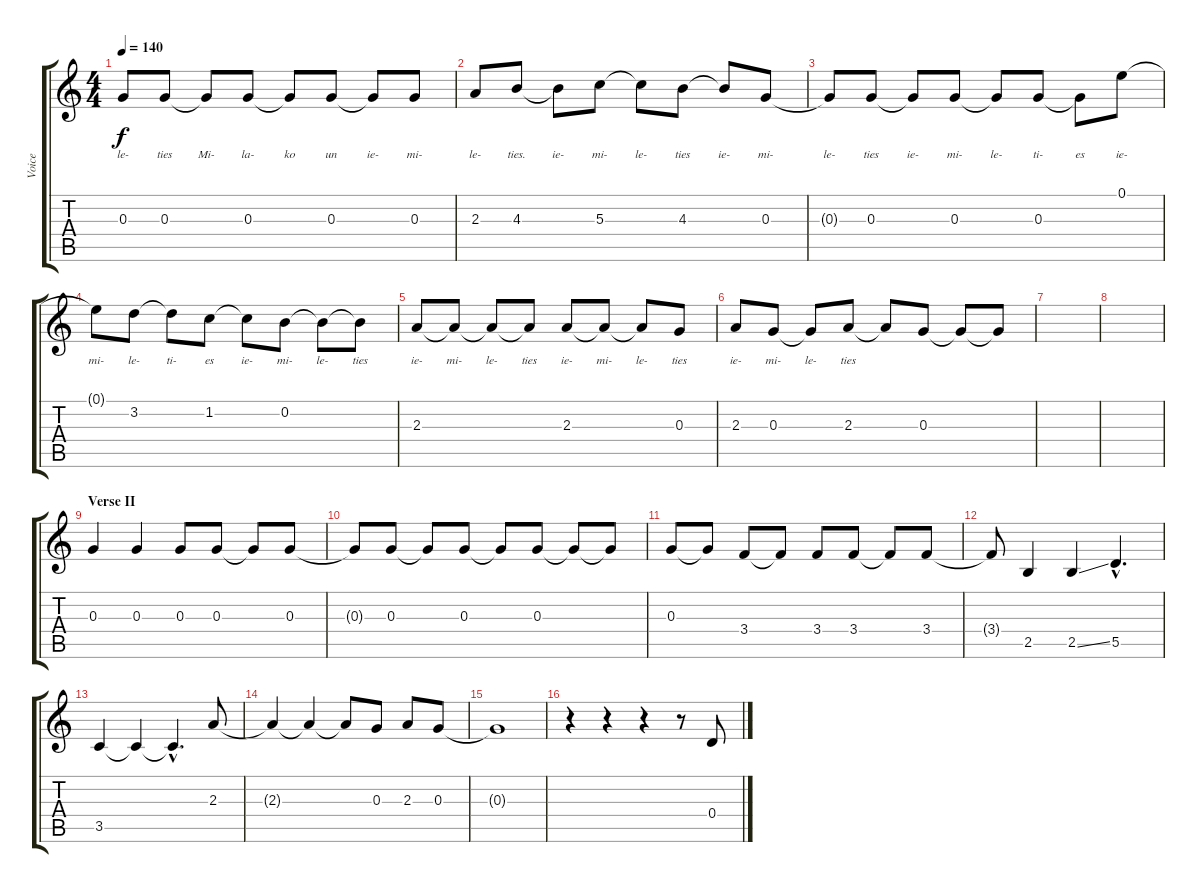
\track ("Voice" "Voice") {instrument acousticguitarsteel}
\staff {score tabs}
\tuning (E4 B3 G3 D3 A2 E2) {hide}
\ts (4 4)
\tempo 140
\clef g2
\ks c
0.3.8{lyrics (0 "le-") lyrics (1 "") lyrics (2 "") lyrics (3 "") lyrics (4 "") dy f} 0.3.8{lyrics (0 "ties") lyrics (1 "") lyrics (2 "") lyrics (3 "") lyrics (4 "")} 0.3{t}.8{lyrics (0 "Mi-") lyrics (1 "") lyrics (2 "") lyrics (3 "") lyrics (4 "")} 0.3.8{lyrics (0 "la-") lyrics (1 "") lyrics (2 "") lyrics (3 "") lyrics (4 "")} 0.3{t}.8{lyrics (0 "ko") lyrics (1 "") lyrics (2 "") lyrics (3 "") lyrics (4 "")} 0.3.8{lyrics (0 "un") lyrics (1 "") lyrics (2 "") lyrics (3 "") lyrics (4 "")} 0.3{t}.8{lyrics (0 "ie-") lyrics (1 "") lyrics (2 "") lyrics (3 "") lyrics (4 "")} 0.3.8{lyrics (0 "mi-") lyrics (1 "") lyrics (2 "") lyrics (3 "") lyrics (4 "")} |
2.3.8{lyrics (0 "le-") lyrics (1 "") lyrics (2 "") lyrics (3 "") lyrics (4 "")} 4.3.8{lyrics (0 "ties.") lyrics (1 "") lyrics (2 "") lyrics (3 "") lyrics (4 "")} 4.3{t}.8{lyrics (0 "ie-") lyrics (1 "") lyrics (2 "") lyrics (3 "") lyrics (4 "")} 5.3.8{lyrics (0 "mi-") lyrics (1 "") lyrics (2 "") lyrics (3 "") lyrics (4 "")} 5.3{t}.8{lyrics (0 "le-") lyrics (1 "") lyrics (2 "") lyrics (3 "") lyrics (4 "")} 4.3.8{lyrics (0 "ties") lyrics (1 "") lyrics (2 "") lyrics (3 "") lyrics (4 "")} 4.3{t}.8{lyrics (0 "ie-") lyrics (1 "") lyrics (2 "") lyrics (3 "") lyrics (4 "")} 0.3.8{lyrics (0 "mi-") lyrics (1 "") lyrics (2 "") lyrics (3 "") lyrics (4 "")} |
0.3{t}.8{lyrics (0 "le-") lyrics (1 "") lyrics (2 "") lyrics (3 "") lyrics (4 "")} 0.3.8{lyrics (0 "ties") lyrics (1 "") lyrics (2 "") lyrics (3 "") lyrics (4 "")} 0.3{t}.8{lyrics (0 "ie-") lyrics (1 "") lyrics (2 "") lyrics (3 "") lyrics (4 "")} 0.3.8{lyrics (0 "mi-") lyrics (1 "") lyrics (2 "") lyrics (3 "") lyrics (4 "")} 0.3{t}.8{lyrics (0 "le-") lyrics (1 "") lyrics (2 "") lyrics (3 "") lyrics (4 "")} 0.3.8{lyrics (0 "ti-") lyrics (1 "") lyrics (2 "") lyrics (3 "") lyrics (4 "")} 0.3{t}.8{lyrics (0 "es") lyrics (1 "") lyrics (2 "") lyrics (3 "") lyrics (4 "")} 0.1.8{lyrics (0 "ie-") lyrics (1 "") lyrics (2 "") lyrics (3 "") lyrics (4 "")} |
0.1{t}.8{lyrics (0 "mi-") lyrics (1 "") lyrics (2 "") lyrics (3 "") lyrics (4 "")} 3.2.8{lyrics (0 "le-") lyrics (1 "") lyrics (2 "") lyrics (3 "") lyrics (4 "")} 3.2{t}.8{lyrics (0 "ti-") lyrics (1 "") lyrics (2 "") lyrics (3 "") lyrics (4 "")} 1.2.8{lyrics (0 "es") lyrics (1 "") lyrics (2 "") lyrics (3 "") lyrics (4 "")} 1.2{t}.8{lyrics (0 "ie-") lyrics (1 "") lyrics (2 "") lyrics (3 "") lyrics (4 "")} 0.2.8{lyrics (0 "mi-") lyrics (1 "") lyrics (2 "") lyrics (3 "") lyrics (4 "")} 0.2{t}.8{lyrics (0 "le-") lyrics (1 "") lyrics (2 "") lyrics (3 "") lyrics (4 "")} 0.2{t}.8{lyrics (0 "ties") lyrics (1 "") lyrics (2 "") lyrics (3 "") lyrics (4 "")} |
2.3.8{lyrics (0 "ie-") lyrics (1 "") lyrics (2 "") lyrics (3 "") lyrics (4 "")} 2.3{t}.8{lyrics (0 "mi-") lyrics (1 "") lyrics (2 "") lyrics (3 "") lyrics (4 "")} 2.3{t}.8{lyrics (0 "le-") lyrics (1 "") lyrics (2 "") lyrics (3 "") lyrics (4 "")} 2.3{t}.8{lyrics (0 "ties") lyrics (1 "") lyrics (2 "") lyrics (3 "") lyrics (4 "")} 2.3.8{lyrics (0 "ie-") lyrics (1 "") lyrics (2 "") lyrics (3 "") lyrics (4 "")} 2.3{t}.8{lyrics (0 "mi-") lyrics (1 "") lyrics (2 "") lyrics (3 "") lyrics (4 "")} 2.3{t}.8{lyrics (0 "le-") lyrics (1 "") lyrics (2 "") lyrics (3 "") lyrics (4 "")} 0.3.8{lyrics (0 "ties") lyrics (1 "") lyrics (2 "") lyrics (3 "") lyrics (4 "")} |
2.3.8{lyrics (0 "ie-") lyrics (1 "") lyrics (2 "") lyrics (3 "") lyrics (4 "")} 0.3.8{lyrics (0 "mi-") lyrics (1 "") lyrics (2 "") lyrics (3 "") lyrics (4 "")} 0.3{t}.8{lyrics (0 "le-") lyrics (1 "") lyrics (2 "") lyrics (3 "") lyrics (4 "")} 2.3.8{lyrics (0 "ties") lyrics (1 "") lyrics (2 "") lyrics (3 "") lyrics (4 "")} 2.3{t}.8 0.3.8 0.3{t}.8 0.3{t}.8 |
|
|
\section ("" "Verse II")
0.3.4 0.3.4 0.3.8 0.3.8 0.3{t}.8 0.3.8 |
0.3{t}.8 0.3.8 0.3{t}.8 0.3.8 0.3{t}.8 0.3.8 0.3{t}.8 0.3{t}.8 |
0.3.8 0.3{t}.8 3.4.8 3.4{t}.8 3.4.8 3.4.8 3.4{t}.8 3.4.8 |
3.4{t}.8 2.5.4 2.5{ss}.4 5.5{hac}.4{d} |
3.5.4 3.5{t}.4 3.5{hac t}.4{d} 2.3.8 |
2.3{t}.4 2.3{t}.4 2.3{t}.8 0.3.8 2.3.8 0.3.8 |
0.3{t}.1 |
r.4 r.4 r.4 r.8 0.4.8
